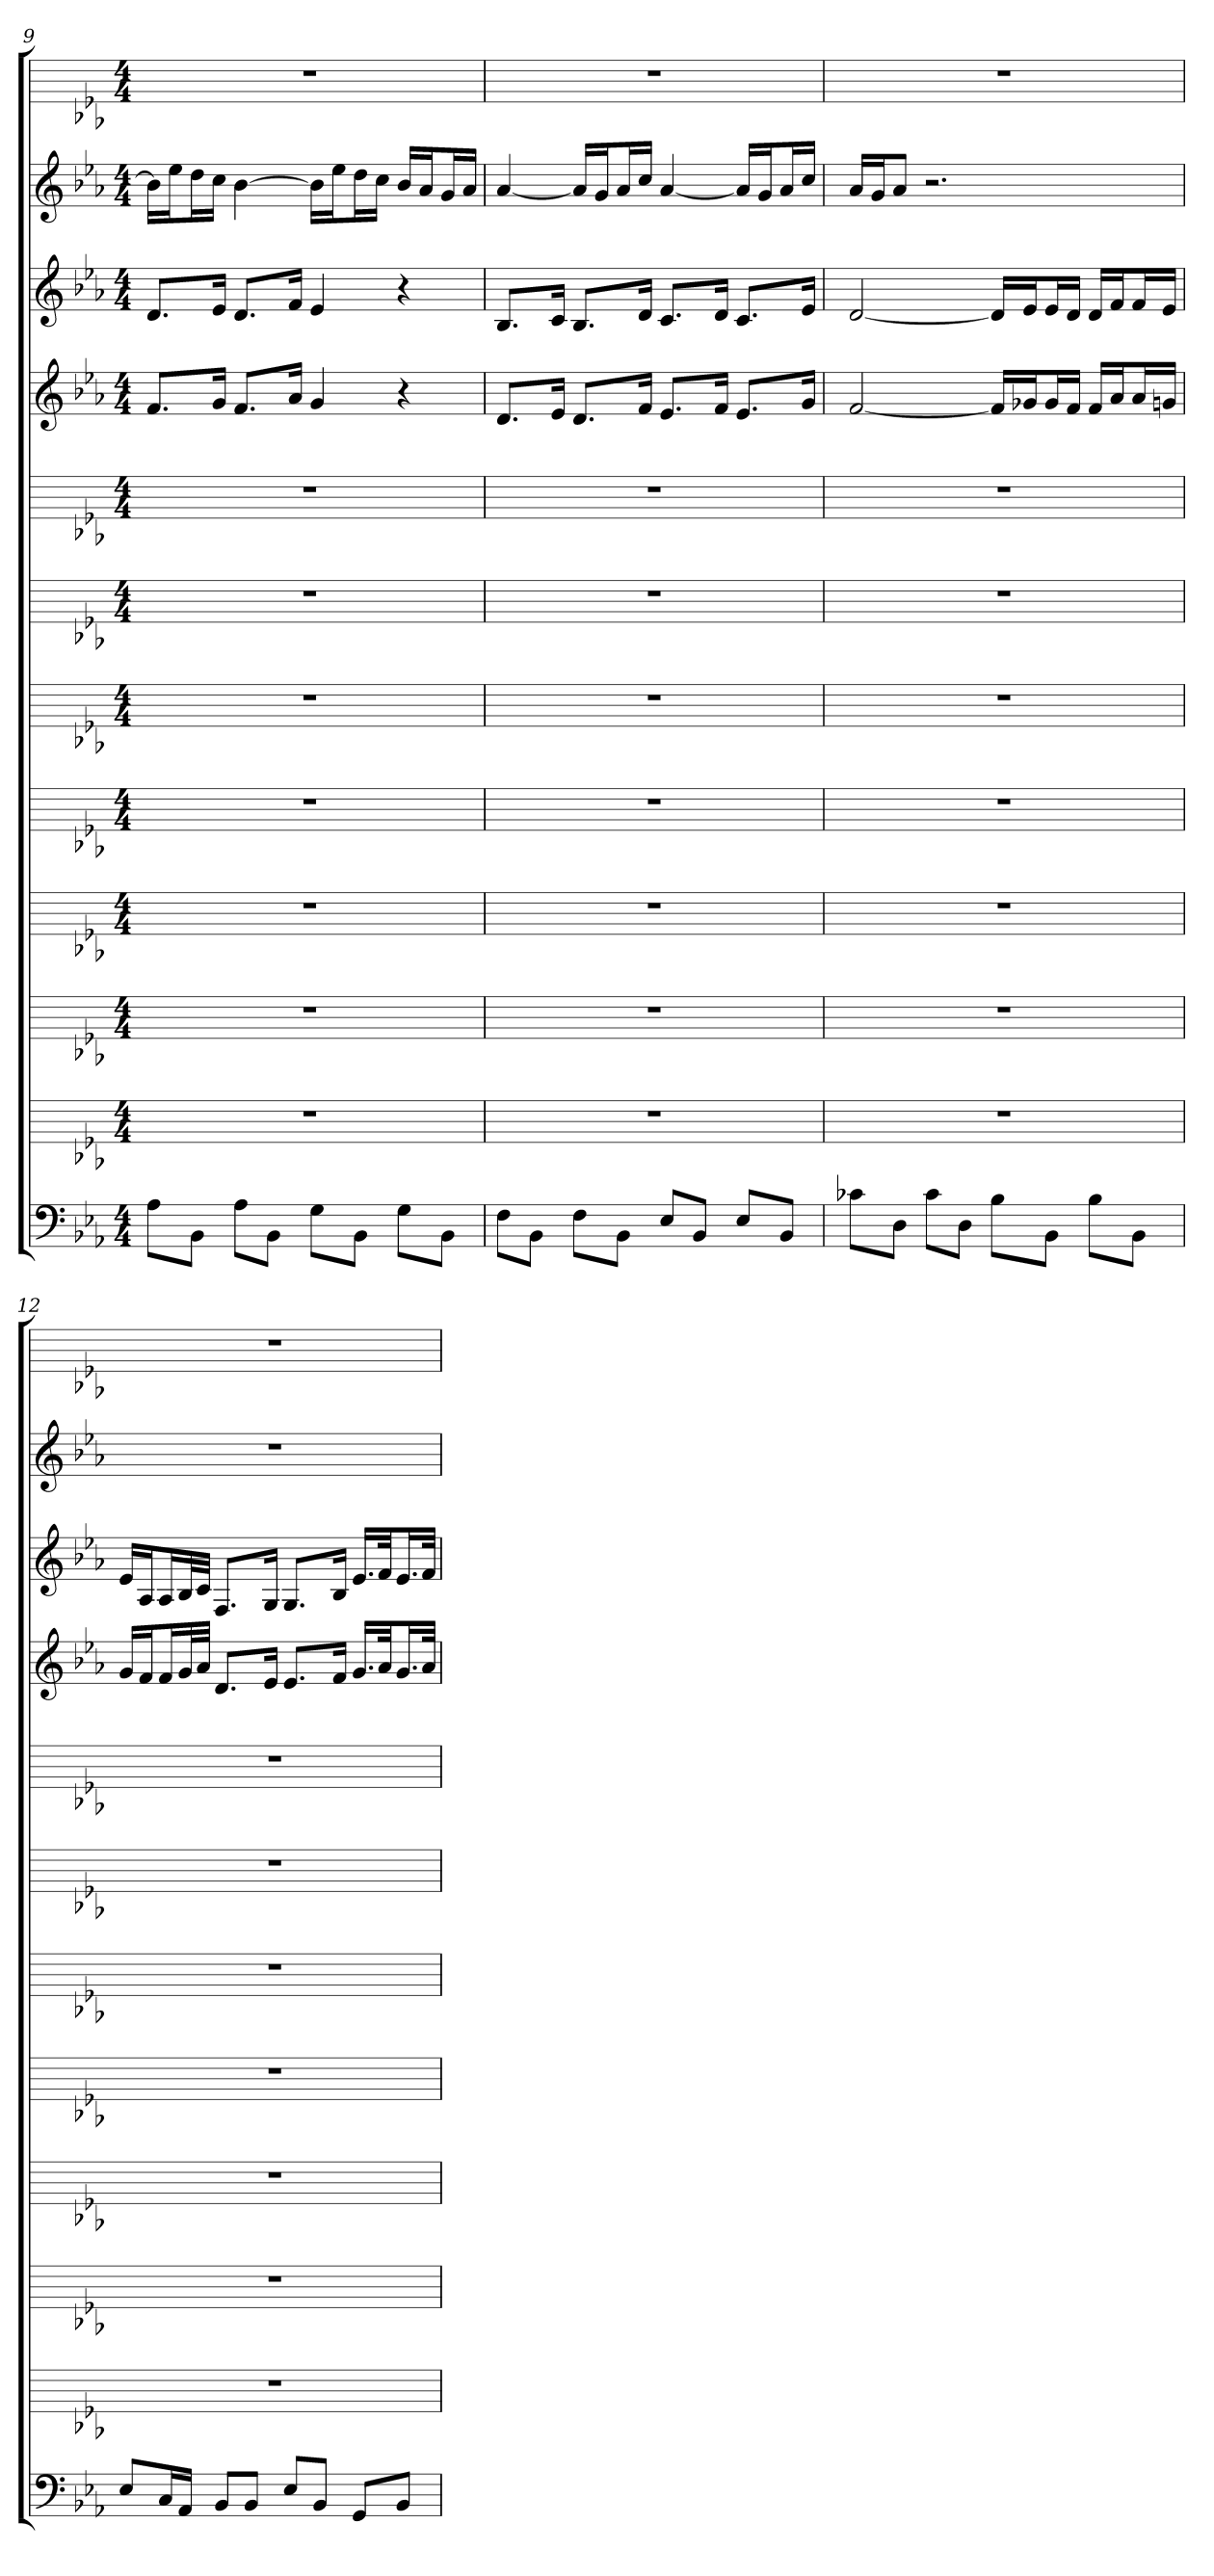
**kern	**kern	**kern	**kern	**kern	**kern	**kern	**kern	**kern	**kern	**kern	**kern
*part12	*part11	*part10	*part9	*part8	*part7	*part6	*part5	*part4	*part3	*part2	*part1
*staff12	*staff11	*staff10	*staff9	*staff8	*staff7	*staff6	*staff5	*staff4	*staff3	*staff2	*staff1
*k[b-e-a-]	*k[b-e-a-]	*k[b-e-a-]	*k[b-e-a-]	*k[b-e-a-]	*k[b-e-a-]	*k[b-e-a-]	*k[b-e-a-]	*k[b-e-a-]	*k[b-e-a-]	*k[b-e-a-]	*k[b-e-a-]
*E-:	*E-:	*E-:	*E-:	*E-:	*E-:	*E-:	*E-:	*E-:	*E-:	*E-:	*E-:
*M4/4	*M4/4	*M4/4	*M4/4	*M4/4	*M4/4	*M4/4	*M4/4	*M4/4	*M4/4	*M4/4	*M4/4
=9	=9	=9	=9	=9	=9	=9	=9	=9	=9	=9	=9
8A-L	1r	1r	1r	1r	1r	1r	1r	8.fL	8.dL	16b-LL]	1r
.	.	.	.	.	.	.	.	.	.	16ee-J	.
8BB-J	.	.	.	.	.	.	.	.	.	16ddL	.
.	.	.	.	.	.	.	.	16gJk	16e-Jk	16ccJJ	.
8A-L	.	.	.	.	.	.	.	8.fL	8.dL	[4b-	.
8BB-J	.	.	.	.	.	.	.	.	.	.	.
.	.	.	.	.	.	.	.	16a-Jk	16fJk	.	.
8GL	.	.	.	.	.	.	.	4g	4e-	16b-LL]	.
.	.	.	.	.	.	.	.	.	.	16ee-J	.
8BB-J	.	.	.	.	.	.	.	.	.	16ddL	.
.	.	.	.	.	.	.	.	.	.	16ccJJ	.
8GL	.	.	.	.	.	.	.	4r	4r	16b-LL	.
.	.	.	.	.	.	.	.	.	.	16a-J	.
8BB-J	.	.	.	.	.	.	.	.	.	16gL	.
.	.	.	.	.	.	.	.	.	.	16a-JJ	.
=10	=10	=10	=10	=10	=10	=10	=10	=10	=10	=10	=10
8FL	1r	1r	1r	1r	1r	1r	1r	8.dL	8.B-L	[4a-	1r
8BB-J	.	.	.	.	.	.	.	.	.	.	.
.	.	.	.	.	.	.	.	16e-Jk	16cJk	.	.
8FL	.	.	.	.	.	.	.	8.dL	8.B-L	16a-LL]	.
.	.	.	.	.	.	.	.	.	.	16gJ	.
8BB-J	.	.	.	.	.	.	.	.	.	16a-L	.
.	.	.	.	.	.	.	.	16fJk	16dJk	16ccJJ	.
8E-L	.	.	.	.	.	.	.	8.e-L	8.cL	[4a-	.
8BB-J	.	.	.	.	.	.	.	.	.	.	.
.	.	.	.	.	.	.	.	16fJk	16dJk	.	.
8E-L	.	.	.	.	.	.	.	8.e-L	8.cL	16a-LL]	.
.	.	.	.	.	.	.	.	.	.	16gJ	.
8BB-J	.	.	.	.	.	.	.	.	.	16a-L	.
.	.	.	.	.	.	.	.	16gJk	16e-Jk	16ccJJ	.
=11	=11	=11	=11	=11	=11	=11	=11	=11	=11	=11	=11
8c-XL	1r	1r	1r	1r	1r	1r	1r	[2f	[2d	16a-LL	1r
.	.	.	.	.	.	.	.	.	.	16gJ	.
8DJ	.	.	.	.	.	.	.	.	.	8a-J	.
8c-L	.	.	.	.	.	.	.	.	.	2.r	.
8DJ	.	.	.	.	.	.	.	.	.	.	.
8B-L	.	.	.	.	.	.	.	16fLL]	16dLL]	.	.
.	.	.	.	.	.	.	.	16g-XJ	16e-J	.	.
8BB-J	.	.	.	.	.	.	.	16g-L	16e-L	.	.
.	.	.	.	.	.	.	.	16fJJ	16dJJ	.	.
8B-L	.	.	.	.	.	.	.	16fLL	16dLL	.	.
.	.	.	.	.	.	.	.	16a-J	16fJ	.	.
8BB-J	.	.	.	.	.	.	.	16a-L	16fL	.	.
.	.	.	.	.	.	.	.	16gnJJ	16e-JJ	.	.
=12	=12	=12	=12	=12	=12	=12	=12	=12	=12	=12	=12
8E-L	1r	1r	1r	1r	1r	1r	1r	16gLL	16e-LL	1r	1r
.	.	.	.	.	.	.	.	16fJ	16A-J	.	.
16CL	.	.	.	.	.	.	.	16fL	16A-L	.	.
16AA-JJ	.	.	.	.	.	.	.	32gL	32B-L	.	.
.	.	.	.	.	.	.	.	32a-JJJ	32cJJJ	.	.
8BB-L	.	.	.	.	.	.	.	8.dL	8.FL	.	.
8BB-J	.	.	.	.	.	.	.	.	.	.	.
.	.	.	.	.	.	.	.	16e-Jk	16GJk	.	.
8E-L	.	.	.	.	.	.	.	8.e-L	8.GL	.	.
8BB-J	.	.	.	.	.	.	.	.	.	.	.
.	.	.	.	.	.	.	.	16fJk	16B-Jk	.	.
8GGL	.	.	.	.	.	.	.	16.gLL	16.e-LL	.	.
.	.	.	.	.	.	.	.	32a-Jk	32fJk	.	.
8BB-J	.	.	.	.	.	.	.	16.gL	16.e-L	.	.
.	.	.	.	.	.	.	.	32a-JJk	32fJJk	.	.
=	=	=	=	=	=	=	=	=	=	=	=
*-	*-	*-	*-	*-	*-	*-	*-	*-	*-	*-	*-
